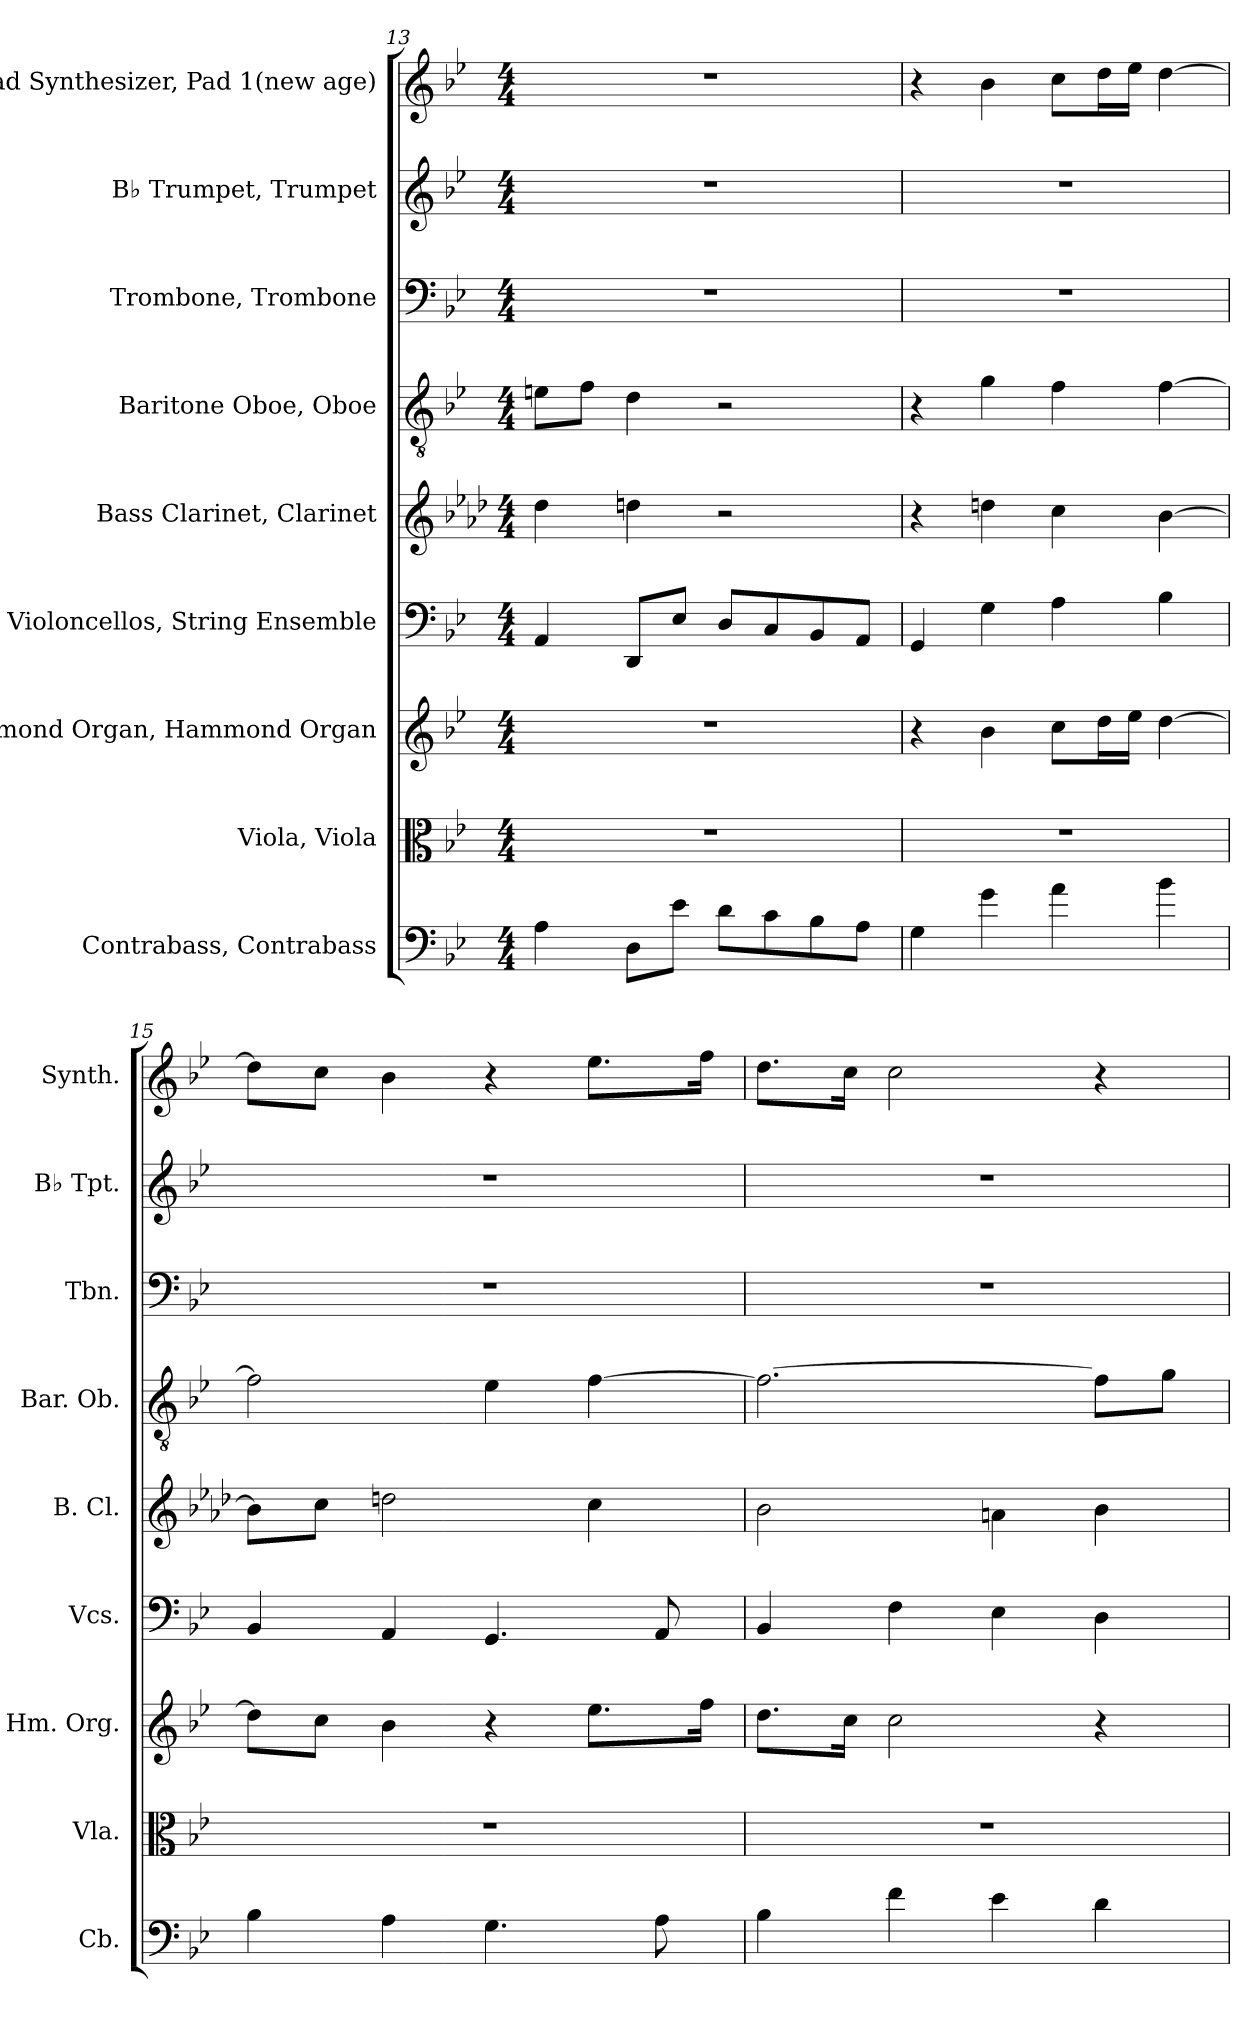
**kern	**kern	**kern	**kern	**kern	**kern	**kern	**kern	**kern
*part9	*part8	*part7	*part6	*part5	*part4	*part3	*part2	*part1
*staff9	*staff8	*staff7	*staff6	*staff5	*staff4	*staff3	*staff2	*staff1
*I"Contrabass, Contrabass	*I"Viola, Viola	*I"Hammond Organ, Hammond Organ	*I"Violoncellos, String Ensemble	*I"Bass Clarinet, Clarinet	*I"Baritone Oboe, Oboe	*I"Trombone, Trombone	*I"B♭ Trumpet, Trumpet	*I"Pad Synthesizer, Pad 1(new age)
*I'Cb.	*I'Vla.	*I'Hm. Org.	*I'Vcs.	*I'B. Cl.	*I'Bar. Ob.	*I'Tbn.	*I'B♭ Tpt.	*I'Synth.
*clefF4	*clefC3	*clefG2	*clefF4	*clefG2	*clefGv2	*clefF4	*clefG2	*clefG2
*ITrd7c12	*	*	*	*ITrd8c14	*	*	*ITrd1c2	*
*k[b-e-]	*k[b-e-]	*k[b-e-]	*k[b-e-]	*k[b-e-a-d-]	*k[b-e-]	*k[b-e-]	*k[b-e-a-d-]	*k[b-e-]
*M4/4	*M4/4	*M4/4	*M4/4	*M4/4	*M4/4	*M4/4	*M4/4	*M4/4
=13	=13	=13	=13	=13	=13	=13	=13	=13
4AA\	1r	1r	4AA/	4d-\	8en\L	1r	1r	1r
.	.	.	.	.	8f\J	.	.	.
8DD\L	.	.	8DD/L	4dn\	4d\	.	.	.
8E-\J	.	.	8E-/J	.	.	.	.	.
8D\L	.	.	8D/L	2r	2r	.	.	.
8C\	.	.	8C/	.	.	.	.	.
8BB-\	.	.	8BB-/	.	.	.	.	.
8AA\J	.	.	8AA/J	.	.	.	.	.
=14	=14	=14	=14	=14	=14	=14	=14	=14
4GG\	1r	4r	4GG/	4r	4r	1r	1r	4r
4G\	.	4b-\	4G\	4dn\	4g\	.	.	4b-\
4A\	.	8cc\L	4A\	4c\	4f\	.	.	8cc\L
.	.	16dd\L	.	.	.	.	.	16dd\L
.	.	16ee-\JJ	.	.	.	.	.	16ee-\JJ
4B-\	.	[4dd\	4B-\	[4B-\	[4f\	.	.	[4dd\
=15	=15	=15	=15	=15	=15	=15	=15	=15
4BB-\	1r	8dd\L]	4BB-/	8B-\L]	2f\]	1r	1r	8dd\L]
.	.	8cc\J	.	8c\J	.	.	.	8cc\J
4AA\	.	4b-\	4AA/	2dn\	.	.	.	4b-\
4.GG\	.	4r	4.GG/	.	4e-\	.	.	4r
.	.	8.ee-\L	.	4c\	[4f\	.	.	8.ee-\L
8AA\	.	.	8AA/	.	.	.	.	.
.	.	16ff\Jk	.	.	.	.	.	16ff\Jk
!!LO:PB:g=z
=16	=16	=16	=16	=16	=16	=16	=16	=16
4BB-\	1r	8.dd\L	4BB-/	2B-\	2.f\_	1r	1r	8.dd\L
.	.	16cc\Jk	.	.	.	.	.	16cc\Jk
4F\	.	2cc\	4F\	.	.	.	.	2cc\
4E-\	.	.	4E-\	4An\	.	.	.	.
4D\	.	4r	4D\	4B-\	8f\L]	.	.	4r
.	.	.	.	.	8g\J	.	.	.
=	=	=	=	=	=	=	=	=
*-	*-	*-	*-	*-	*-	*-	*-	*-
